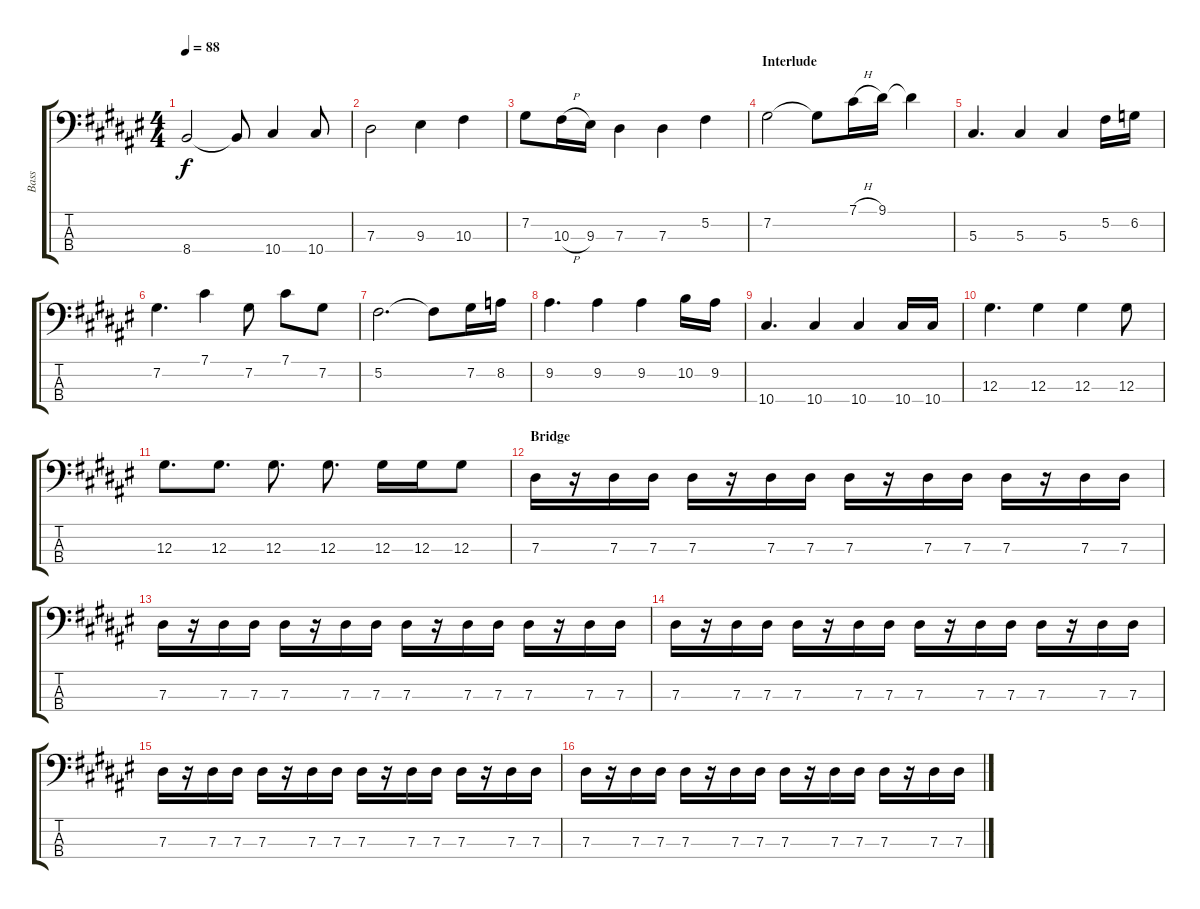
\track ("Bass" "Bass") {instrument electricbassfinger}
\staff {score tabs}
\tuning (Gb2 Db2 Ab1 Eb1) {hide}
\ts (4 4)
\tempo 88
\clef f4
\ks f#
8.4.2{dy f} 8.4{t}.8 10.4.4 10.4.8 |
7.3.2 9.3.4 10.3.4 |
7.2.8 10.3{h}.16 9.3.16 7.3.4 7.3.4 5.2.4 |
\section ("" "Interlude")
7.2.2 7.2{t}.8 7.1{h}.16 9.1.16 9.1{t}.4 |
5.3.4{d} 5.3.4 5.3.4 5.2.16 6.2.16 |
7.2.4{d} 7.1.4 7.2.8 7.1.8 7.2.8 |
5.2.2{d} 5.2{t}.8 7.2.16 8.2.16 |
9.2.4{d} 9.2.4 9.2.4 10.2.16 9.2.16 |
10.4.4{d} 10.4.4 10.4.4 10.4.16 10.4.16 |
12.3.4{d} 12.3.4 12.3.4 12.3.8 |
12.3.8{d} 12.3.8{d} 12.3.8{d} 12.3.8{d} 12.3.16 12.3.16 12.3.8 |
\section ("" "Bridge")
7.3.16 r.16 7.3.16 7.3.16 7.3.16 r.16 7.3.16 7.3.16 7.3.16 r.16 7.3.16 7.3.16 7.3.16 r.16 7.3.16 7.3.16 |
7.3.16 r.16 7.3.16 7.3.16 7.3.16 r.16 7.3.16 7.3.16 7.3.16 r.16 7.3.16 7.3.16 7.3.16 r.16 7.3.16 7.3.16 |
7.3.16 r.16 7.3.16 7.3.16 7.3.16 r.16 7.3.16 7.3.16 7.3.16 r.16 7.3.16 7.3.16 7.3.16 r.16 7.3.16 7.3.16 |
7.3.16 r.16 7.3.16 7.3.16 7.3.16 r.16 7.3.16 7.3.16 7.3.16 r.16 7.3.16 7.3.16 7.3.16 r.16 7.3.16 7.3.16 |
7.3.16 r.16 7.3.16 7.3.16 7.3.16 r.16 7.3.16 7.3.16 7.3.16 r.16 7.3.16 7.3.16 7.3.16 r.16 7.3.16 7.3.16
